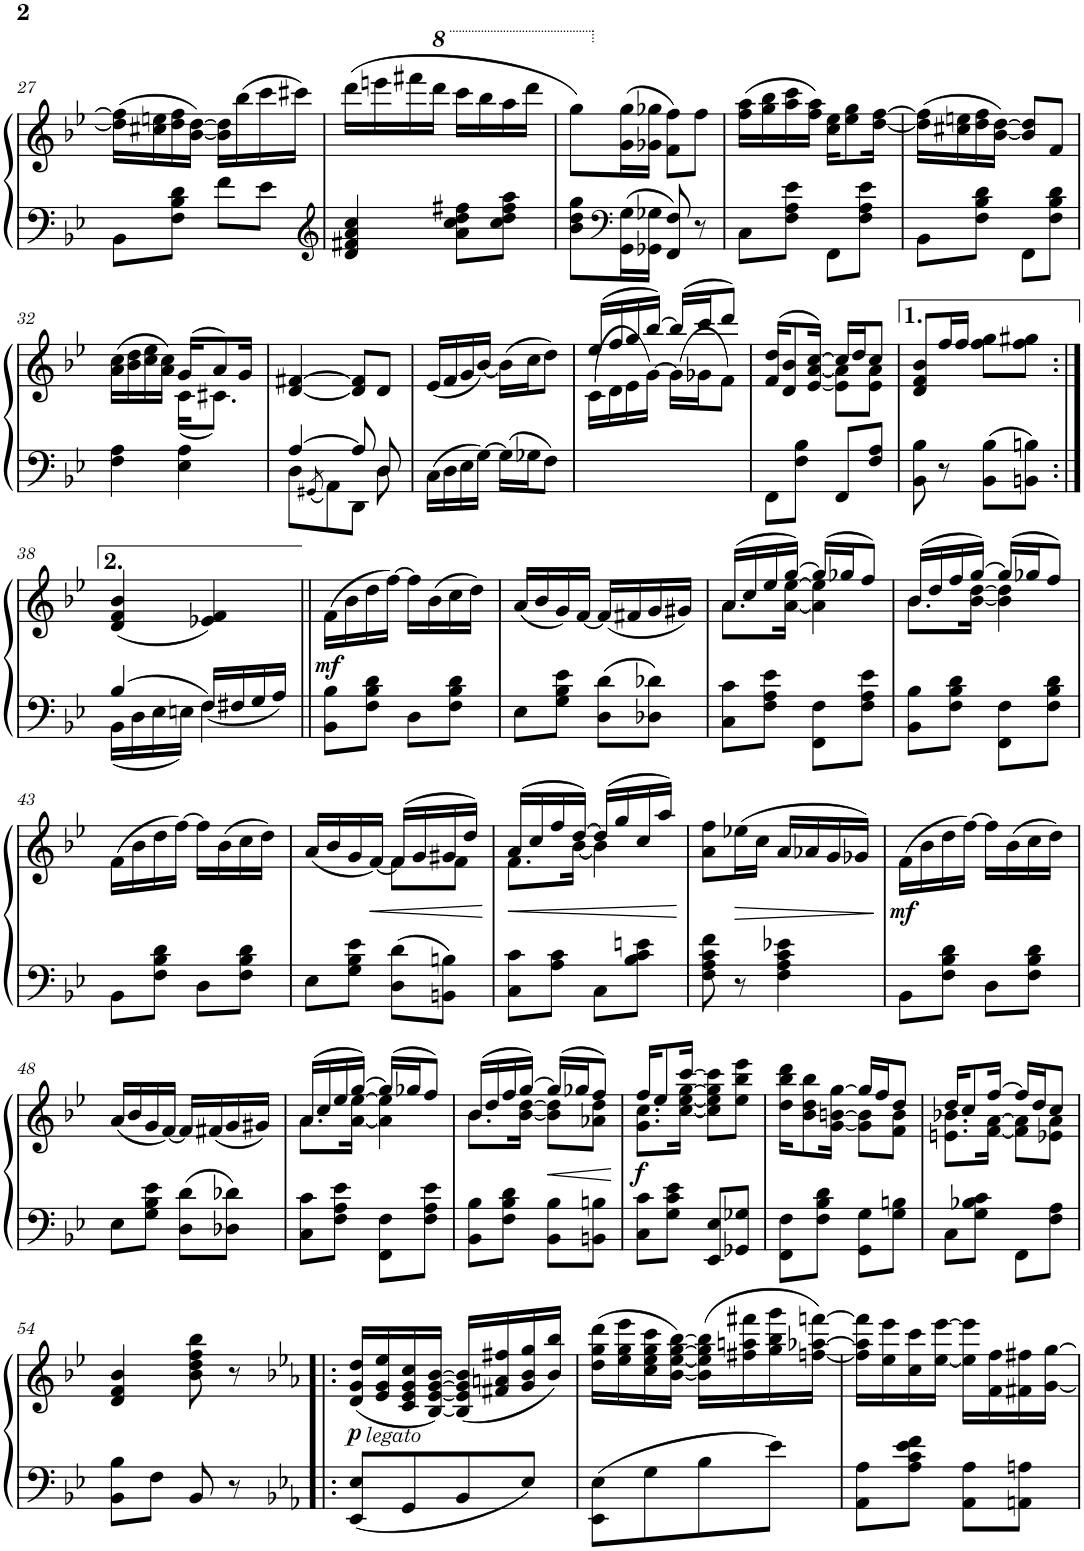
**kern	**kern	**dynam
*part1	*part1	*part1
*staff2	*staff1	*staff1/2
*I"Piano	*	*
*I'Pno.	*	*
!!LO:PB:g=z
*clefF4	*clefG2	*
*k[b-e-]	*k[b-e-]	*
*M2/4	*M2/4	*
=27	=27	=27
8BB-\L	(16dd\] 16ff\]LL	.
.	16cc#X\ 16een\	.
8F\ 8B-\ 8d\J	16dd\ 16ff\	.
.	[<16b-\ [>16dd\JJ)	.
8f\L	16b-\] 16dd\]LL	.
.	(>16bb-\	.
8e-\J	16ccc\	.
.	16ccc#X\JJ)	.
=28	=28	=28
*clefG2	*	*
4d/ 4f#X/ 4a/ 4cc/	(16ddd\LL	.
.	16eeen\	.
.	16fff#X\	.
*	*8va	*
.	16dddd\JJ	.
8a\ 8cc\ 8dd\ 8ff#X\L	16cccc\LL	.
.	16bbb-\	.
8cc\ 8dd\ 8ff#\ 8aa\J	16aaa\	.
.	16dddd\JJ	.
=29	=29	=29
8b-\ 8dd\ 8gg\L	8ggg\L)	.
*clefF4	*	*
*	*X8va	*
16GG\ 16G\L	(16g\ 16gg\L	.
16GG-X\ 16G-X\JJ	16g-X\ 16gg-X\JJ	.
8FF/ 8F/	8f\ 8ff\L)	.
8r	8ff\J	.
=30	=30	=30
8C\L	(>16ff\ 16aa\LL	.
.	16gg\ 16bb-\	.
8F\ 8A\ 8e-\J	16aa\ 16ccc\	.
.	16ff\ 16aa\JJ)	.
8FF\L	16cc\ 16ee-\KL	.
.	8ee-\ 8gg\	.
8F\ 8A\ 8e-\J	.	.
.	[<16dd\ [>16ff\Jk	.
=31	=31	=31
8BB-\L	(>16dd\] 16ff\]LL	.
.	16cc#X\ 16een\	.
8F\ 8B-\ 8d\J	16dd\ 16ff\	.
.	[<16b-\ [>16dd\JJ)	.
8FF\L	8b-/] 8dd/]L	.
8F\ 8B-\ 8d\J	8f/J	.
!!LO:LB:g=z
=32	=32	=32
*	*^	*
4F\ 4A\	(>16a\ 16cc\LL	4ryy	.
.	16b-\ 16dd\	.	.
.	16cc\ 16ee-\	.	.
.	16a\ 16cc\JJ)	.	.
4E-\ 4A\	(>16g/KL	(<16c\KL	.
.	8a/)	8.c#X\J)	.
.	16g/Jk	.	.
*	*v	*v	*
=33	=33	=33
*^	*	*
[>4A/	8D\L	[<4d/ [>4f#X/	.
.	8qGG#X/	.	.
.	8AA\	.	.
8A/]	8DD\J	8d/] 8f#/]L	.
8D/	8D\	8d/J	.
*v	*v	*	*
=34	=34	=34
16C\LL	(<16e-/LL	.
16D\	16f/	.
16E-\	16g/	.
[>16G\JJ	[<16b-/JJ)	.
16G\LL]	(>16b-\LL]	.
16G-X\J	16cc\J	.
8F\J	8dd\J)	.
=35	=35	=35
*	*^	*
2ryy	(>16ee-/LL	(>16c\LL	.
.	16ff/	16d\	.
.	16gg/	16e-\	.
.	[>16bb-/JJ)	[>16g\JJ)	.
.	(>16bb-/LL]	(>16g\LL]	.
.	16ccc/J	16g-X\J	.
.	8ddd/J)	8f\J)	.
=36	=36	=36	=36
8FF\L	(>16f/ 16dd/KL	4ryy	.
.	8d/ 8b-/	.	.
8F\ 8B-\J	.	.	.
.	[<16e-/ [<16a/ [>16cc/Jk)	.	.
8FF/L	16cc/LL]	8e-\] 8a\]L	.
.	16dd/J	.	.
8F/ 8A/J	8cc/J	8e-\ 8a\J	.
*	*v	*v	*
=37	=37	=37
8BB-\ 8B-\	8d/ 8f/ 8b-/L	.
8r	16ff/L	.
.	16ff/JJ	.
8BB-\ 8B-\L	8ff\ 8gg\L	.
8BBn\ 8Bn\J	8ff\ 8gg#X\J	.
!!LO:LB:g=z
=38:|!	=38:|!	=38:|!
*^	*	*
4B-/	16BB-\LL	(4d/ 4f/ 4b-/	.
.	16D\	.	.
.	16E-\	.	.
.	16En\JJ	.	.
4F\	16F/LL	4e-X/ 4f/)	.
.	16F#X/	.	.
.	16G/	.	.
.	16A/JJ	.	.
=39||	=39||	=39||	=39||
!	!	!	!LO:DY:b
*v	*v	*	*
8BB-\ 8B-\L	(>16f\LL	mf
.	16b-\	.
8F\ 8B-\ 8d\J	16dd\	.
.	[>16ff\JJ)	.
8D\L	16ff\LL]	.
.	(>16b-\	.
8F\ 8B-\ 8d\J	16cc\	.
.	16dd\JJ)	.
=40	=40	=40
8E-\L	(<16a/LL	.
.	16b-/	.
8G\ 8B-\ 8e-\J	16g/)	.
.	[<16f/JJ	.
8D\ 8d\L	(<16f/LL]	.
.	16f#X/	.
8D-X\ 8d-X\J	16g/	.
.	16g#X/JJ)	.
=41	=41	=41
*	*^	*
!	!LO:N:head=solid	!LO:N:head=solid	!
8C\ 8c\L	(16a/LL	8.a\L	.
.	16cc/	.	.
8F\ 8A\ 8e-\J	16ee-/	.	.
.	[>16gg/JJ)	[<16a\ [>16ee-\Jk	.
8FF\ 8F\L	(16gg/LL]	4a\] 4ee-\]	.
.	16gg-X/J	.	.
8F\ 8A\ 8e-\J	8ff/J)	.	.
=42	=42	=42	=42
!	!LO:N:head=solid	!LO:N:head=solid	!
8BB-\ 8B-\L	(16b-/LL	8.b-\L	.
.	16dd/	.	.
8F\ 8B-\ 8d\J	16ff/	.	.
.	[>16gg/JJ)	[<16b-\ [>16dd\Jk	.
8FF\ 8F\L	(16gg/LL]	4b-\] 4dd\]	.
.	16gg-X/J	.	.
8F\ 8B-\ 8d\J	8ff/J)	.	.
*	*v	*v	*
!!LO:LB:g=z
=43	=43	=43
8BB-\L	(>16f\LL	.
.	16b-\	.
8F\ 8B-\ 8d\J	16dd\	.
.	[>16ff\JJ)	.
8D\L	16ff\LL]	.
.	(>16b-\	.
8F\ 8B-\ 8d\J	16cc\	.
.	16dd\JJ)	.
=44	=44	=44
*	*^	*
8E-\L	(16a/LL	4ryy	.
.	16b-/	.	.
8G\ 8B-\ 8e-\J	16g/	.	.
!	!	!	!LO:HP:b
.	[<16f/JJ)	.	<
8D\ 8d\L	(16f/LL]	8f\L	.
.	16g/	.	.
8BBn\ 8Bn\J	16g#X/	8f\J	.
.	16dd/JJ)	.	.
*	*v	*v	*
.	.	[
=45	=45	=45
!	!	!LO:HP:b
*	*^	*
8C\ 8c\L	(16a/LL	8.f\L	<
.	16cc/	.	.
8A\ 8c\J	16ff/	.	.
.	[>16dd/JJ)	[<16b-\Jk	.
8C\L	(16dd/LL]	4b-\]	.
.	16gg/	.	.
8B-\ 8c\ 8en\J	16cc/	.	.
.	16aa/JJ)	.	.
*	*v	*v	*
.	.	[
=46	=46	=46
8F\ 8A\ 8c\ 8f\	8a\ 8ff\L	.
!	!	!LO:HP:b
8r	(16ee-X\L	>
.	16cc\JJ	.
4F\ 4A\ 4c\ 4e-X\	16a/LL	.
.	16a-X/	.
.	16g/	.
.	16g-X/JJ)	.
.	.	]
=47	=47	=47
!	!	!LO:DY:b
8BB-\L	(16f\LL	mf
.	16b-\	.
8F\ 8B-\ 8d\J	16dd\	.
.	[>16ff\JJ)	.
8D\L	16ff\LL]	.
.	(16b-\	.
8F\ 8B-\ 8d\J	16cc\	.
.	16dd\JJ)	.
!!LO:LB:g=z
=48	=48	=48
8E-\L	(16a/LL	.
.	16b-/	.
8G\ 8B-\ 8e-\J	16g/	.
.	[<16f/JJ)	.
8D\ 8d\L	16f/LL]	.
.	(<16f#X/	.
8D-X\ 8d-X\J	16g/	.
.	16g#X/JJ)	.
=49	=49	=49
*	*^	*
!	!LO:N:head=solid	!LO:N:head=solid	!
8C\ 8c\L	(16a/LL	8.a\L	.
.	16cc/	.	.
8F\ 8A\ 8e-\J	16ee-/	.	.
.	[>16gg/JJ)	[<16a\ [>16ee-\Jk	.
8FF\ 8F\L	(16gg/LL]	4a\] 4ee-\]	.
.	16gg-X/J	.	.
8F\ 8A\ 8e-\J	8ff/J)	.	.
=50	=50	=50	=50
!	!LO:N:head=solid	!LO:N:head=solid	!
8BB-\ 8B-\L	(16b-/LL	8.b-\L	.
.	16dd/	.	.
8F\ 8B-\ 8d\J	16ff/	.	.
.	[>16gg/JJ)	[<16b-\ [>16dd\Jk	.
!	!	!	!LO:HP:b
8BB-\ 8B-\L	(16gg/LL]	8b-\] 8dd\]L	<
.	16gg-X/J	.	.
8BBn\ 8Bn\J	8ff/J)	8a-X\ 8dd\J	.
*	*v	*v	*
.	.	[
=51	=51	=51
*	*^	*
!	!	!	!LO:DY:b
8C\ 8c\L	8.g\ 8.cc\L	16ff/KL	f
.	.	8ee-/	.
8G\ 8c\ 8e-\J	.	.	.
.	[<16cc\ [<16ee-\ [>16gg\Jk	[>16ccc/Jk	.
8EE-/ 8E-/L	8cc\] 8ee-\] 8gg\] 8ccc\]L	8ryy	.
8GG-X/ 8G-X/J	8ee-\ 8bb-\ 8eee-\J	8ryy	.
=52	=52	=52	=52
8FF\ 8F\L	16dd\ 16bb-\ 16ddd\KL	4ryy	.
.	8b-\ 8dd\ 8bb-\	.	.
8F\ 8B-\ 8d\J	.	.	.
.	[<16g\ [>16bn\ [>16gg\Jk	.	.
8GG\ 8G\L	16gg/LL]	8g\] 8b\]L	.
.	16ff/J	.	.
8G\ 8Bn\J	8dd/J	8f\ 8b\J	.
=53	=53	=53	=53
8C\L	16dd/KL	8.en\ 8.b-X\L	.
.	8cc/	.	.
8G\ 8B-X\ 8c\J	.	.	.
.	[>16ff/Jk	[<16f\ [>16a\Jk	.
8FF\L	16ff/LL]	8f\] 8a\]L	.
.	16dd/J	.	.
8F\ 8A\J	8cc/J	8e-X\ 8a\J	.
*	*v	*v	*
!!LO:LB:g=z
=54	=54	=54
8BB-\ 8B-\L	4d/ 4f/ 4b-/	.
8F\J	.	.
8BB-/	8b-\ 8dd\ 8ff\ 8bb-\	.
8r	8r	.
=55!|:	=55!|:	=55!|:
*k[b-e-a-]	*k[b-e-a-]	*
!	!LO:TX:b:i:t=legato	!
!	!	!LO:DY:b
8EE-/ 8E-/L	(16d/ 16g/ 16dd/LL	p
.	16e-/ 16g/ 16ee-/	.
8GG/	16c/ 16e-/ 16g/ 16cc/	.
.	[<16B-/ [<16e-/ [>16g/ [>16b-/JJ)	.
8BB-/	(16B-/] 16e-/] 16g/] 16b-/]LL	.
.	16f#X/ 16an/ 16ff#X/	.
8E-/J	16g/ 16b-/ 16gg/	.
.	16b-/ 16bb-/JJ)	.
=56	=56	=56
8EE-\ 8E-\L	(16dd\ 16gg\ 16ddd\LL	.
.	16ee-\ 16gg\ 16eee-\	.
8G\	16cc\ 16ee-\ 16gg\ 16ccc\	.
.	[<16b-\ [<16ee-\ [>16gg\ [>16bb-\JJ)	.
8B-\	(16b-\] 16ee-\] 16gg\] 16bb-\]LL	.
.	16ff#X\ 16aan\ 16fff#X\	.
8e-\J	16gg\ 16bb-\ 16ggg\	.
.	[<16ffn\ [>16aa-X\ [>16fffn\JJ)	.
=57	=57	=57
8AA-\ 8A-\L	16ff\] 16aa-\] 16fff\]LL	.
.	16ee-\ 16eee-\	.
8A-\ 8c\ 8e-\ 8f\J	16cc\ 16ccc\	.
.	[<16ee-\ [>16eee-\JJ	.
8AA-\ 8A-\L	16ee-\] 16eee-\]LL	.
.	16f\ 16ff\	.
8AAn\ 8An\J	16f#X\ 16ff#X\	.
.	[<16g\ [>16gg\JJ	.
=	=	=
*-	*-	*-
